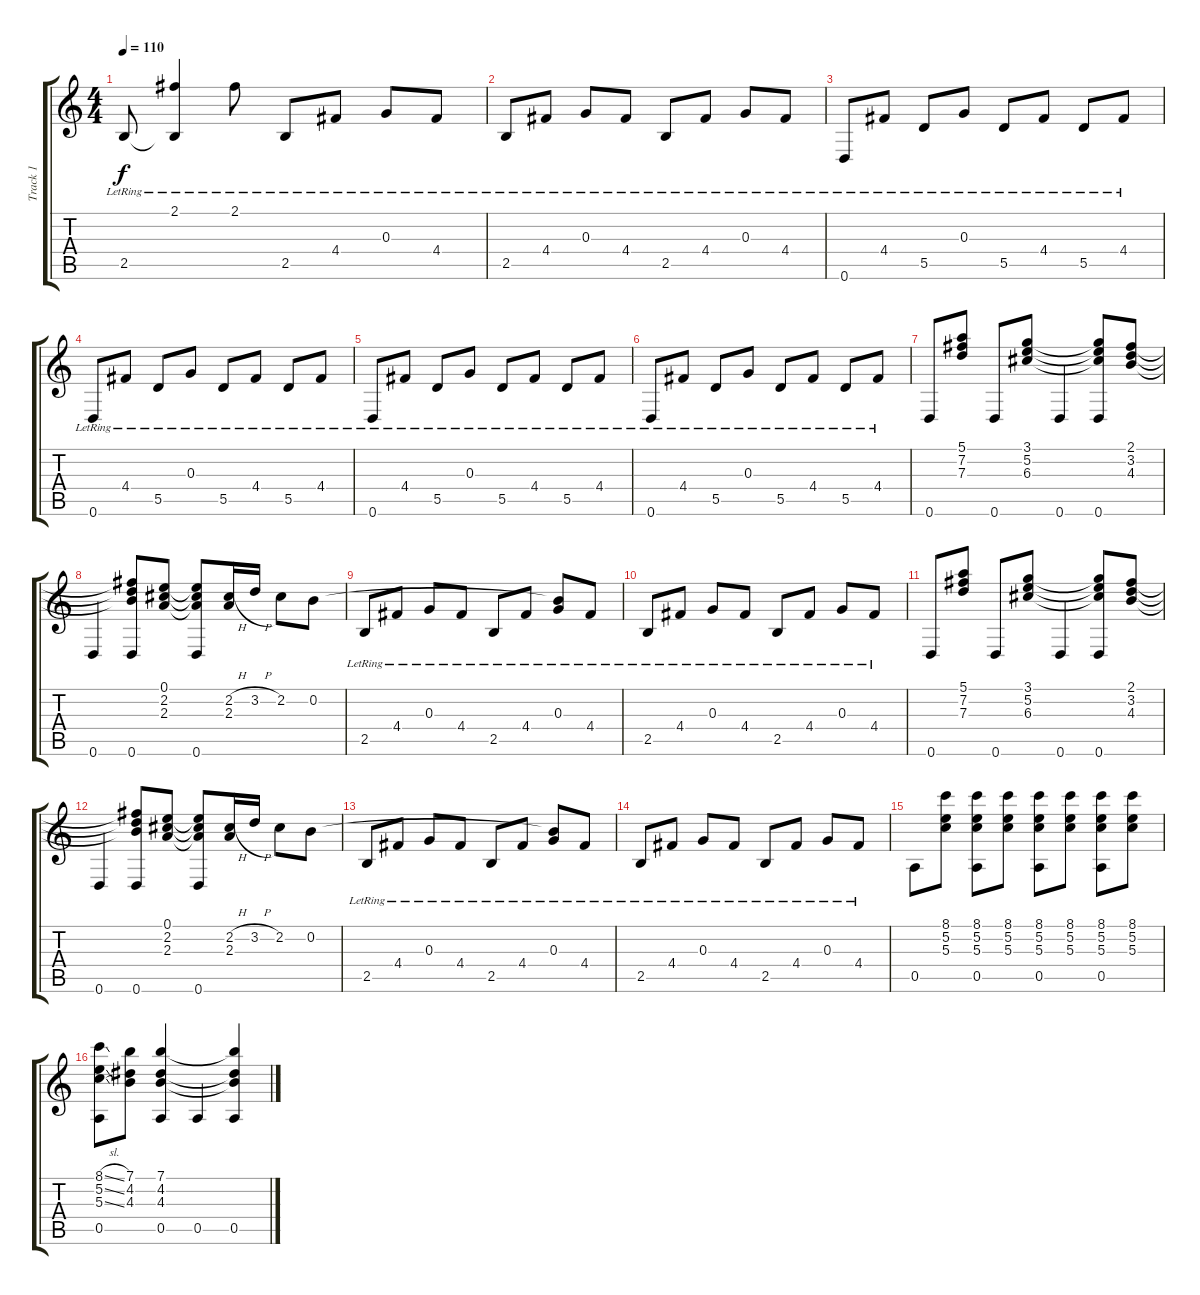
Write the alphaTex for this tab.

\track ("Track 1" "Track 1") {instrument acousticguitarsteel}
\staff {score tabs}
\tuning (E4 B3 G3 D3 A2 D2) {hide}
\ts (4 4)
\tempo 110
\clef g2
\ks c
2.5{lr}.8{dy f} (2.1{lr} 2.5{t}).4 2.1{lr}.8 2.5{lr}.8 4.4{lr}.8 0.3{lr}.8 4.4{lr}.8 |
2.5{lr}.8 4.4{lr}.8 0.3{lr}.8 4.4{lr}.8 2.5{lr}.8 4.4{lr}.8 0.3{lr}.8 4.4{lr}.8 |
0.6{lr}.8 4.4{lr}.8 5.5{lr}.8 0.3{lr}.8 5.5{lr}.8 4.4{lr}.8 5.5{lr}.8 4.4{lr}.8 |
0.6{lr}.8 4.4{lr}.8 5.5{lr}.8 0.3{lr}.8 5.5{lr}.8 4.4{lr}.8 5.5{lr}.8 4.4{lr}.8 |
0.6{lr}.8 4.4{lr}.8 5.5{lr}.8 0.3{lr}.8 5.5{lr}.8 4.4{lr}.8 5.5{lr}.8 4.4{lr}.8 |
0.6{lr}.8 4.4{lr}.8 5.5{lr}.8 0.3{lr}.8 5.5{lr}.8 4.4{lr}.8 5.5{lr}.8 4.4{lr}.8 |
0.6.8 (5.1 7.2 7.3).8 0.6.8 (3.1 5.2 6.3).8 0.6.4 (3.1{t} 5.2{t} 6.3{t} 0.6).8 (2.1 3.2 4.3).8 |
0.6.4 (2.1{t} 3.2{t} 4.3{t} 0.6).8 (0.1 2.2 2.3).8 (0.1{t} 2.2{t} 2.3{t} 0.6).8 (2.2{h} 2.3).16 3.2{h}.16 2.2.8 0.2.8 |
2.5{lr}.8 4.4{lr}.8 0.3{lr}.8 4.4{lr}.8 2.5{lr}.8 4.4{lr}.8 (0.2{t} 0.3{lr}).8 4.4{lr}.8 |
2.5{lr}.8 4.4{lr}.8 0.3{lr}.8 4.4{lr}.8 2.5{lr}.8 4.4{lr}.8 0.3{lr}.8 4.4{lr}.8 |
0.6.8 (5.1 7.2 7.3).8 0.6.8 (3.1 5.2 6.3).8 0.6.4 (3.1{t} 5.2{t} 6.3{t} 0.6).8 (2.1 3.2 4.3).8 |
0.6.4 (2.1{t} 3.2{t} 4.3{t} 0.6).8 (0.1 2.2 2.3).8 (0.1{t} 2.2{t} 2.3{t} 0.6).8 (2.2{h} 2.3).16 3.2{h}.16 2.2.8 0.2.8 |
2.5{lr}.8 4.4{lr}.8 0.3{lr}.8 4.4{lr}.8 2.5{lr}.8 4.4{lr}.8 (0.2{t} 0.3{lr}).8 4.4{lr}.8 |
2.5{lr}.8 4.4{lr}.8 0.3{lr}.8 4.4{lr}.8 2.5{lr}.8 4.4{lr}.8 0.3{lr}.8 4.4{lr}.8 |
0.5.8 (8.1 5.2 5.3).8 (8.1 5.2 5.3 0.5).8 (8.1 5.2 5.3).8 (8.1 5.2 5.3 0.5).8 (8.1 5.2 5.3).8 (8.1 5.2 5.3 0.5).8 (8.1 5.2 5.3).8 |
(8.1{sl} 5.2{sl} 5.3{sl} 0.5).8 (7.1 4.2 4.3).8 (7.1 4.2 4.3 0.5).4 0.5.4 (7.1{t} 4.2{t} 4.3{t} 0.5).4
